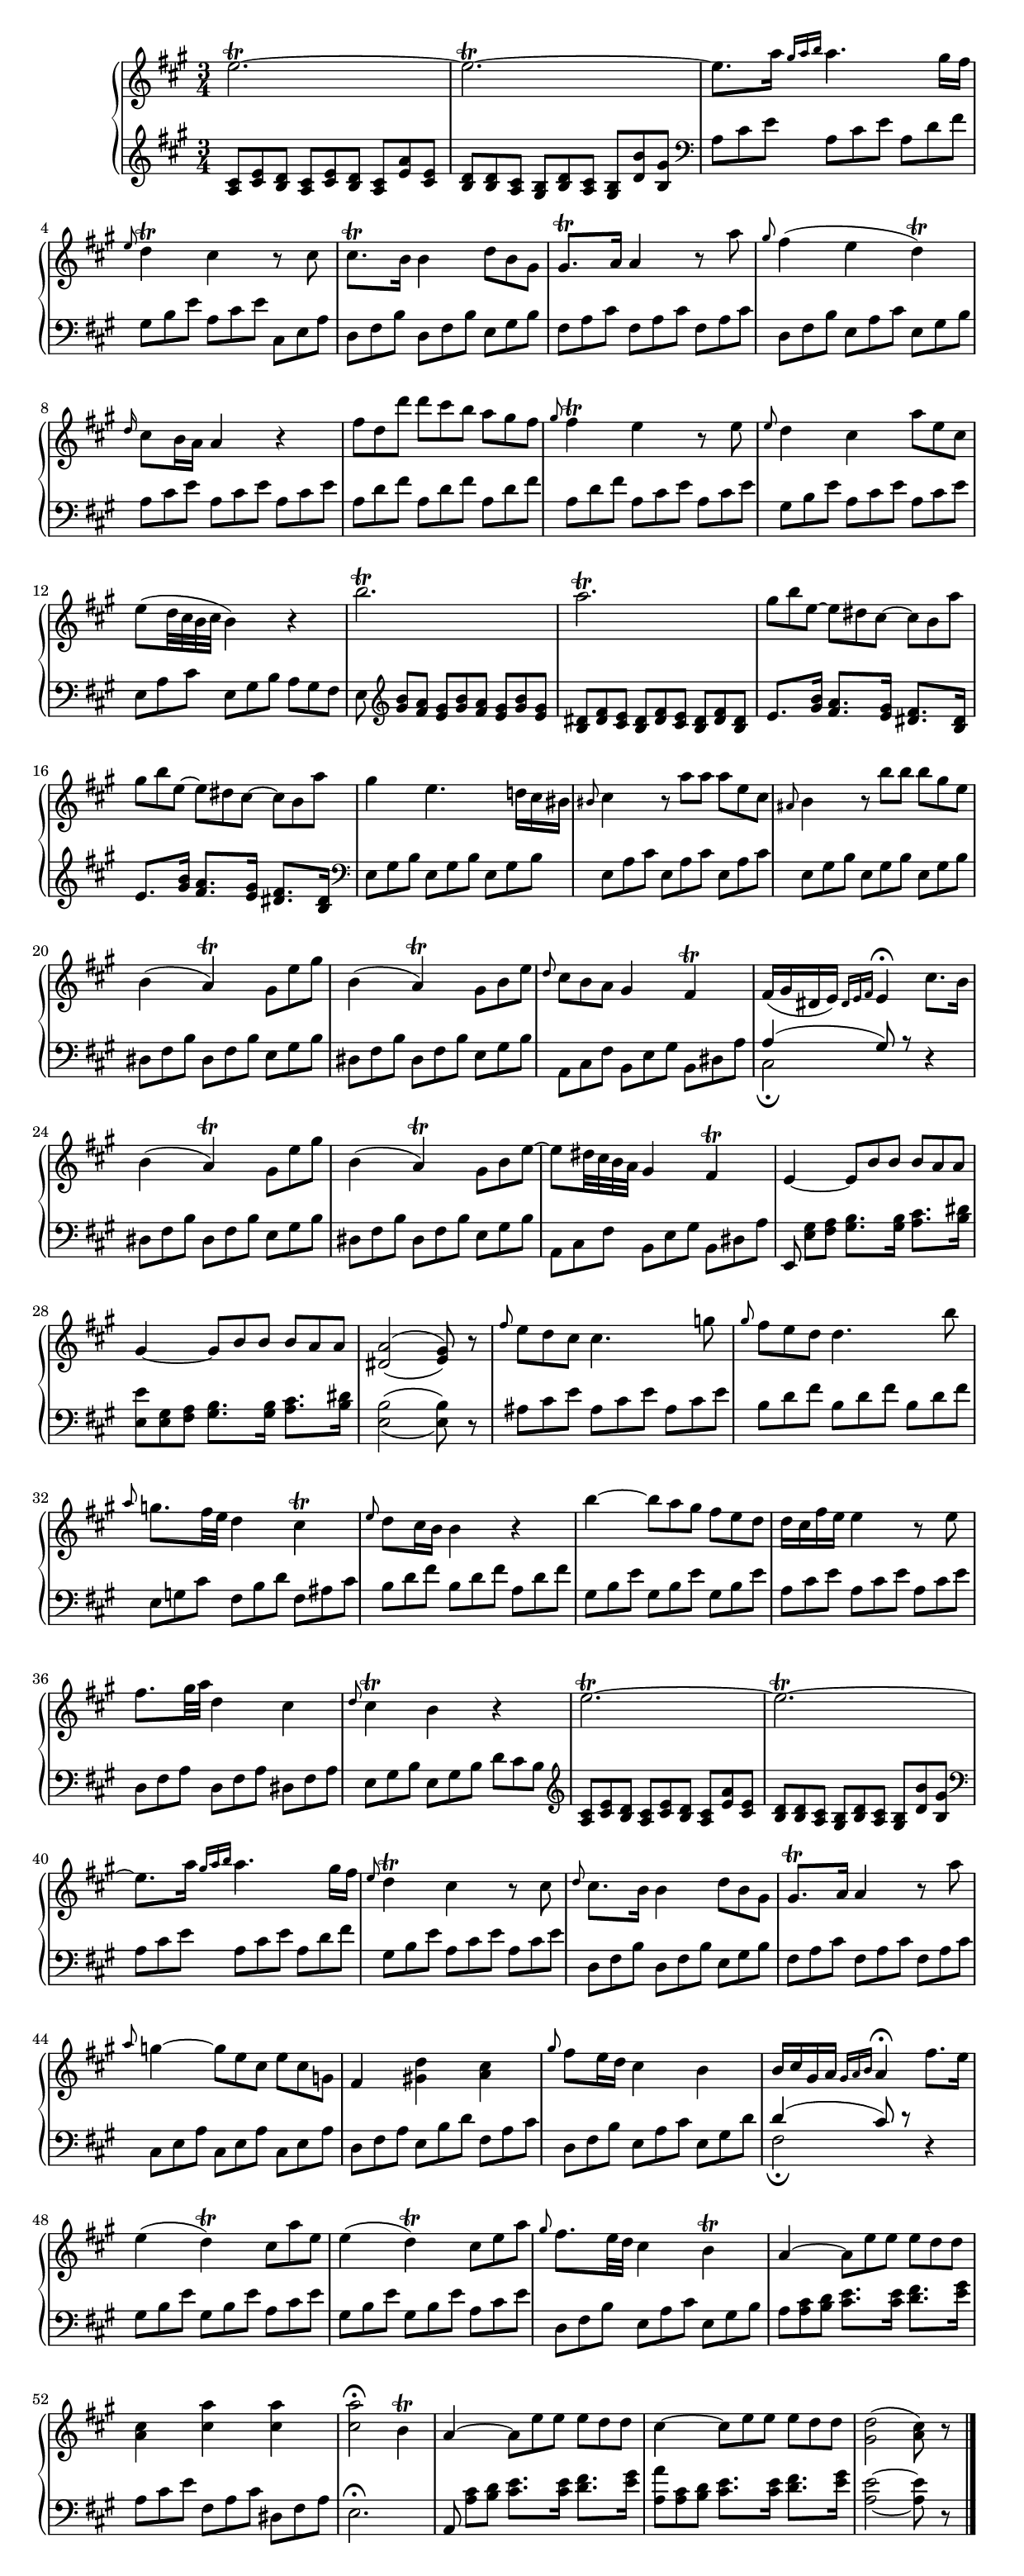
\version "2.24.0"
\include "../../stylesheets/annotation.ly"
\include "../../stylesheets/score.ly"
\include "../../stylesheets/typography.ly"

piece = "Adagio"

global = {
  \time 3/4
  \key fis \minor
}

upVoice = \new Voice {
  \relative e'' {
    \clef "treble"
    e2. \trill ~ |
    e2. \trill ~ |
    e8. a16 \grace { gis a b } a4. gis16 fis |
    \grace { e8 } d4 \trill cis r8 cis |
    cis8. \trill b16 b4 \override TupletBracket.bracket-visibility = ##f \omit TupletNumber \tuplet 3/2 { d8 b gis } |
    gis8. \trill a16 a4 r8 a' |
    \grace { gis8 } fis4 ( e d \trill ) |
    \grace { d16 } cis8 b16 a a4 r |
    \tuplet 3/2 4 { fis'8 d d' d cis b a gis fis } | \barNumberCheck #10
    \grace { gis8 } fis4 \trill e r8 e |
    \grace { e8 } d4 cis4 \tuplet 3/2 { a'8 e cis } |
    e8 ( d32 cis b cis b4 ) r |
    b'2. \trill |
    a2. \trill |
    \tuplet 3/2 4 { gis8 b e, ~ e dis cis ~ cis b a' } |
    \tuplet 3/2 4 { gis8 b e, ~ e dis cis ~ cis b a' } |
    gis4 e4. \tuplet 3/2 { d!16 cis bis } |
    \grace { bis8 } cis4 \tuplet 3/2 4 { r8 a' a a e cis } |
    \grace { ais8 } b4 \tuplet 3/2 4 { r8 b' b b gis e } | \barNumberCheck #20
    b4 ( a \trill ) \tuplet 3/2 { gis8 e' gis } |
    b,4 ( a \trill ) \tuplet 3/2 { gis8 b e } |
    \grace { d8 } \tuplet 3/2 { cis8 b a } gis4 fis \trill |
    fis16 ( gis dis e ) \grace { dis e fis } e4 \fermata cis'8. b16 |
    b4 ( a \trill ) \tuplet 3/2 { gis8 e' gis } |
    b,4 ( a \trill ) \tuplet 3/2 { gis8 b8 e ~ } |
    e8 dis32 cis b a gis4 fis \trill |
    e4 ~ \tuplet 3/2 4 { e8 b' b b a a } |
    gis4 ~ \tuplet 3/2 4 { gis8 b b b a a } |
    \once \set doubleSlurs = ##t <a dis,>2 ( <gis e>8 ) r | \barNumberCheck #30
    \grace { fis'8 } \tuplet 3/2 { e8 d8 cis8 } cis4. g'8 |
    \grace { gis8 } \tuplet 3/2 { fis8 e8 d8 } d4. b'8 |
    \grace { a8 } g8. fis32 e d4 cis \trill |
    \grace { e8 } d cis16 b b4 r |
    b'4 ~ \tuplet 3/2 4 { b8 a gis fis e d } |
    d16 cis fis e e4 r8 e |
    fis8. gis32 a d,4 cis |
    \grace { d8 } cis4 \trill b r |
    e2. \trill ~ |
    e2. \trill ~ | \barNumberCheck #40
    e8. a16 \grace { gis a b } a4. gis16 fis |
    \grace { e8 } d4 \trill cis r8 cis |
    \grace { d8 } cis8. b16 b4 \tuplet 3/2 { d8 b gis } |
    gis8. \trill a16 a4 r8 a' |
    \grace { a8 } g4 ~ \tuplet 3/2 4 { g8 e cis e8 cis g }
    fis4 <d' gis,!> <cis a> |
    \grace { gis'8 } fis8 e16 d cis4 b |
    b16 cis gis a \grace { gis a b } a4 \fermata fis'8. e16 |
    e4 ( d \trill ) \tuplet 3/2 { cis8 a' e } |
    e4 ( d \trill ) \tuplet 3/2 { cis8 e a } | \barNumberCheck #50
    \grace { gis8 } fis8. e32 d cis4 b \trill |
    \once \tieUp a4 ~ \tuplet 3/2 4 { a8 e' e e d d } |
    <cis a>4 <a' cis,> <a cis,> |
    <a cis,>2 \fermata b,4 \trill |
    \once \tieUp a4 ~ \tuplet 3/2 4 { a8 e' e e d d } |
    cis4 ~ \tuplet 3/2 4 { cis8 e e e d d } |
    <d gis,>2 ( <cis a>8 ) r \bar "|."
  }
}

downVoice = \new Voice {
  \relative cis' {
    \clef "treble"
    \override TupletBracket.bracket-visibility = ##f \omit TupletNumber \tuplet 3/2 4 { <cis a>8 <e cis> <d b> <cis a> <e cis> <d b> <cis a> <a' e> <e cis> } |
    \tuplet 3/2 4 { <d b>8 <d b> <cis a> <b gis> <d b> <cis a> <b gis> <b' d,> <gis b,> } |
    \clef "bass" \tuplet 3/2 4 { a,8 cis e a, cis e a, d fis } |
    \tuplet 3/2 4 { gis,8 b e a, cis e cis, e a } |
    \tuplet 3/2 4 { d,8 fis b d, fis b e, gis b } |
    \tuplet 3/2 4 { fis8 a cis fis, a cis fis, a cis } |
    \tuplet 3/2 4 { d,8 fis b e, a cis e, gis b } |
    \tuplet 3/2 4 { a8 cis e a, cis e a, cis e } |
    \tuplet 3/2 4 { a,8 d fis a, d fis a, d fis } | \barNumberCheck #10
    \tuplet 3/2 4 { a,8 d fis a, cis e a, cis e } |
    \tuplet 3/2 4 { gis,8 b e a, cis e a, cis e } |
    \tuplet 3/2 4 { e,8 a cis e, gis b a gis fis } |
    \tuplet 3/2 4 { e8 \clef "treble" <b'' gis> [ <a fis> ] <gis e> <b gis> <a fis> <gis e> <b gis> <gis e> } |
    \tuplet 3/2 4 { <dis b>8 <fis dis> <e cis> <dis b> <fis dis> <e cis> <dis b> <fis dis> <dis b> } |
    e8. <b' gis>16 <a fis>8. <gis e>16 <fis dis>8. <dis b>16 |
    e8. <b' gis>16 <a fis>8. <gis e>16 <fis dis>8. <dis b>16 \clef "bass" |
    \tuplet 3/2 4 { e,8 gis b e, gis b e, gis b } |
    \tuplet 3/2 4 { e,8 a cis e, a cis e, a cis } |
    \tuplet 3/2 4 { e,8 gis b e, gis b e, gis b } | \barNumberCheck #20
    \tuplet 3/2 4 { dis,8 fis b dis, fis b e, gis b } |
    \tuplet 3/2 4 { dis,8 fis b dis, fis b e, gis b } |
    \tuplet 3/2 4 { \stemDown a,8 cis fis \stemNeutral b, e gis b, dis a' } |
    << { \voiceOne a4 ( gis8 ) r } \new Voice { \voiceTwo cis,2 \fermata } >> \oneVoice r4 |
    \tuplet 3/2 4 { dis8 fis b dis, fis b e, gis b } |
    \tuplet 3/2 4 { dis,8 fis b dis, fis b e, gis b } |
    \tuplet 3/2 4 { \stemDown a,8 cis fis \stemNeutral b, e gis b, dis a' } |
    \tuplet 3/2 { e,8 <gis' e> [ <a fis> ] } <b gis>8. <b gis>16 <cis a>8. <dis b>16 |
    \tuplet 3/2 { <e e,>8 <gis, e> <a fis> } <b gis>8. <b gis>16 <cis a>8. <dis b>16 |
    \once \set doubleSlurs = ##t <b e,>2 ( <b e,>8 ) r | \barNumberCheck #30
    \tuplet 3/2 4 { ais8 cis e ais, cis e ais, cis e } |
    \tuplet 3/2 4 { b8 d fis b, d fis b, d fis } |
    \tuplet 3/2 4 { e,8 g cis fis, b d fis, ais cis } |
    \tuplet 3/2 4 { b8 d fis b, d fis a, d fis } |
    \tuplet 3/2 4 { gis,8 b e gis, b e gis, b e } |
    \tuplet 3/2 4 { a,8 cis e a, cis e a, cis e } |
    \tuplet 3/2 4 { d,8 fis a d, fis a dis, fis a } |
    \tuplet 3/2 4 { e8 gis b e, gis b d cis b } |
    \clef "treble" \tuplet 3/2 4 { <cis a>8 <e cis> <d b> <cis a> <e cis> <d b> <cis a> <a' e> <e cis> } |
    \tuplet 3/2 4 { <d b>8 <d b> <cis a> <b gis> <d b> <cis a> <b gis> <b' d,> <gis b,> } | \barNumberCheck #40
    \clef "bass" \tuplet 3/2 4 { a,8 cis e a, cis e a, d fis } |
    \tuplet 3/2 4 { gis,8 b e a, cis e a, cis e } |
    \tuplet 3/2 4 { d,8 fis b d, fis b e, gis b } |
    \tuplet 3/2 4 { fis8 a cis fis, a cis fis, a cis } |
    \tuplet 3/2 4 { cis,8 e a cis, e a cis, e a } |
    \tuplet 3/2 4 { d,8 fis a e b' d fis, a cis } |
    \tuplet 3/2 4 { d,8 fis b e, a cis e, gis d' } |
    << { \voiceOne d4 ( cis8 ) r } \new Voice { \voiceTwo fis,2 \fermata } >> \oneVoice r4 |
    \tuplet 3/2 4 { gis8 b e gis, b e a, cis e } |
    \tuplet 3/2 4 { gis,8 b e gis, b e a, cis e } | \barNumberCheck #50
    \tuplet 3/2 4 { d,8 fis b e, a cis e, gis b } |
    \tuplet 3/2 { a8 <cis a> <d b> } <e cis>8. <e cis>16 <fis d>8. <gis e>16 |
    \tuplet 3/2 4 { a,8 cis e fis, a cis dis, fis a } |
    e2. \fermata |
    \tuplet 3/2 { a,8 <cis' a> [ <d b> ] } <e cis>8. <e cis>16 <fis d>8. <gis e>16 |
    \tuplet 3/2 { <a a,>8 <cis, a> <d b> } <e cis>8. <e cis>16 <fis d>8. <gis e>16 |
    <e a,>2 ~ <e a,>8 r \bar "|."
  }
}

\score {
  \new PianoStaff <<
    \new Staff = "up" << \global \upVoice >>
    \new Staff = "down" << \global \downVoice >>
  >>
}
